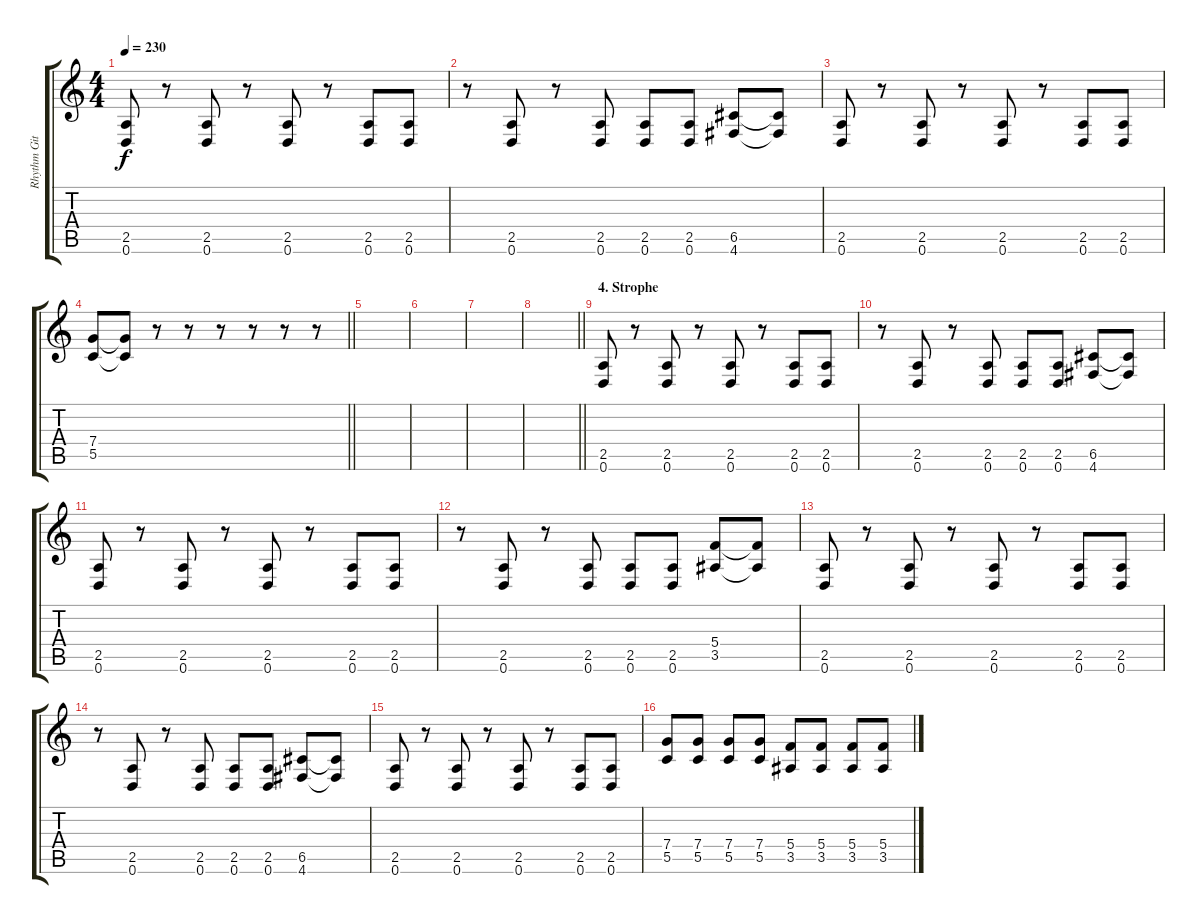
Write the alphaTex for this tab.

\track ("Rhythm Gitarre" "Rhythm Git") {instrument acousticguitarsteel}
\staff {score tabs}
\tuning (D4 A3 F3 C3 G2 D2) {hide}
\ts (4 4)
\tempo 230
\clef g2
\ks c
(2.5 0.6).8{dy f} r.8 (2.5 0.6).8 r.8 (2.5 0.6).8 r.8 (2.5 0.6).8 (2.5 0.6).8 |
r.8 (2.5 0.6).8 r.8 (2.5 0.6).8 (2.5 0.6).8 (2.5 0.6).8 (6.5 4.6).8 (6.5{t} 4.6{t}).8 |
(2.5 0.6).8 r.8 (2.5 0.6).8 r.8 (2.5 0.6).8 r.8 (2.5 0.6).8 (2.5 0.6).8 |
\barLineRight lightlight
(7.4 5.5).8 (7.4{t} 5.5{t}).8 r.8 r.8 r.8 r.8 r.8 r.8 |
|
|
|
\barLineRight lightlight
|
\section ("" "4. Strophe")
(2.5 0.6).8 r.8 (2.5 0.6).8 r.8 (2.5 0.6).8 r.8 (2.5 0.6).8 (2.5 0.6).8 |
r.8 (2.5 0.6).8 r.8 (2.5 0.6).8 (2.5 0.6).8 (2.5 0.6).8 (6.5 4.6).8 (6.5{t} 4.6{t}).8 |
(2.5 0.6).8 r.8 (2.5 0.6).8 r.8 (2.5 0.6).8 r.8 (2.5 0.6).8 (2.5 0.6).8 |
r.8 (2.5 0.6).8 r.8 (2.5 0.6).8 (2.5 0.6).8 (2.5 0.6).8 (5.4 3.5).8 (5.4{t} 3.5{t}).8 |
(2.5 0.6).8 r.8 (2.5 0.6).8 r.8 (2.5 0.6).8 r.8 (2.5 0.6).8 (2.5 0.6).8 |
r.8 (2.5 0.6).8 r.8 (2.5 0.6).8 (2.5 0.6).8 (2.5 0.6).8 (6.5 4.6).8 (6.5{t} 4.6{t}).8 |
(2.5 0.6).8 r.8 (2.5 0.6).8 r.8 (2.5 0.6).8 r.8 (2.5 0.6).8 (2.5 0.6).8 |
(7.4 5.5).8 (7.4 5.5).8 (7.4 5.5).8 (7.4 5.5).8 (5.4 3.5).8 (5.4 3.5).8 (5.4 3.5).8 (5.4 3.5).8
